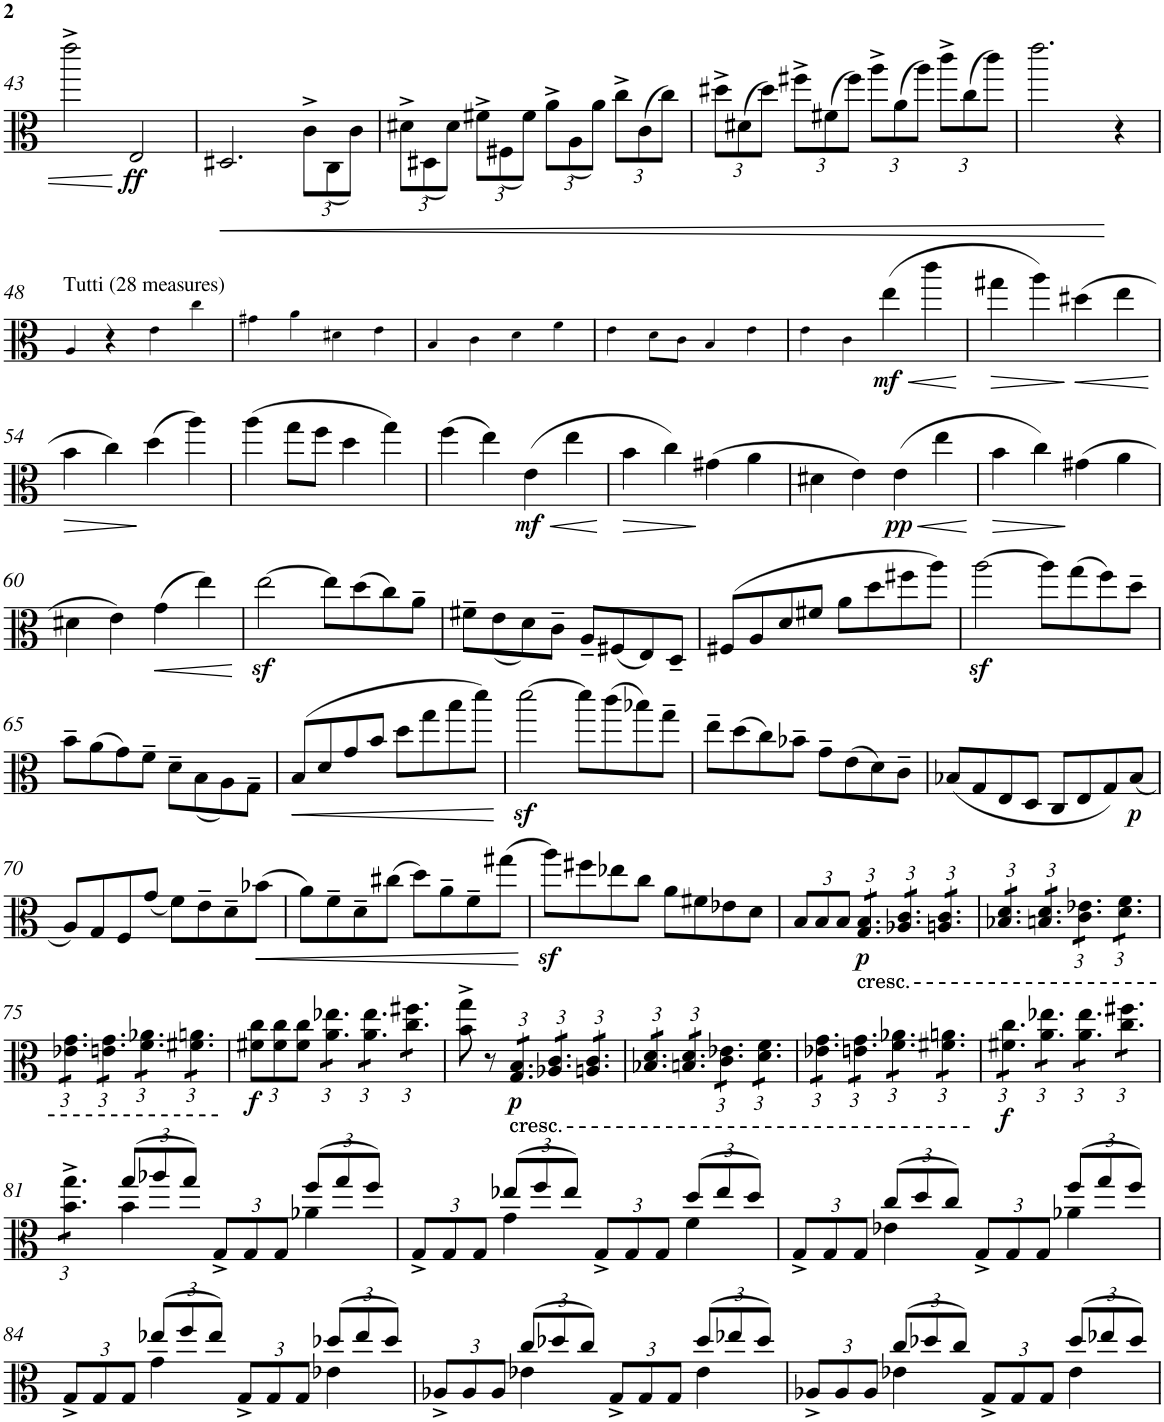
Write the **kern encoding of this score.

**kern	**dynam
*part1	*part1
*staff1	*staff1
*I"Viola	*
*I'Vla.	*
!!LO:PB:g=z
*clefC3	*
*k[]	*
*M2/2	*
*met(c|)	*
=43	=43
2eee^\	.
!	!LO:DY:b
2E/	ff
=44	=44
!	!LO:HP:b
2.D#X/	<
*Xbrackettup	*
12c^\L	.
(<12C\	.
12c\J)	.
=45	=45
12d#X^\L	.
(<12D#X\	.
12d#\J)	.
12f#X^\L	.
(<12F#X\	.
12f#\J)	.
12a^\L	.
(<12A\	.
12a\J)	.
12cc^\L	.
(>12c\	.
12cc\J)	.
=46	=46
12dd#X^\L	.
(>12d#X\	.
12dd#\J)	.
12ff#X^\L	.
(>12f#X\	.
12ff#\J)	.
12aa^\L	.
(>12a\	.
12aa\J)	.
12ccc^\L	.
(>12cc\	.
12ccc\J)	.
=47	=47
2.eee\	.
4r	[
!!LO:LB:g=z
=48	=48
!LO:TX:a:t=Tutti (28 measures)	!
4A!/	.
4r	.
4e!\	.
4cc!\	.
=49	=49
4g#X!\	.
4a!\	.
4d#X!\	.
4e!\	.
=50	=50
4B!/	.
4c!\	.
4d!\	.
4f!\	.
=51	=51
4e!\	.
8d!\L	.
8c!\J	.
4B!/	.
4e!\	.
=52	=52
4e!\	.
4c!\	.
!	!LO:HP:b
!	!LO:DY:n=1:b
(>4ee\	< mf
4ccc\	.
.	[
=53	=53
!	!LO:HP:b
4gg#X\	>
4aa\)	.
!	!LO:HP:n=1:b
(>4dd#X\	] <
4ee\	.
.	[
!!LO:LB:g=z
=54	=54
!	!LO:HP:b
4b\	>
4cc\)	.
(>4dd\	]
4aa\)	.
=55	=55
(>4aa\	.
8gg\L	.
8ff\J	.
4dd\	.
4gg\)	.
=56	=56
(>4ff\	.
4ee\)	.
!	!LO:HP:b
!	!LO:DY:n=1:b
(>4e\	< mf
4ee\	.
.	[
=57	=57
!	!LO:HP:b
4b\	>
4cc\)	.
(>4g#X\	]
4a\	.
=58	=58
4d#X\	.
4e\)	.
!	!LO:HP:b
!	!LO:DY:n=1:b
(>4e\	< pp
4ee\	.
.	[
=59	=59
!	!LO:HP:b
4b\	>
4cc\)	.
(>4g#X\	]
4a\	.
!!LO:LB:g=z
=60	=60
4d#X\	.
4e\)	.
!	!LO:HP:b
(>4g\	<
4ee\)	.
.	[
=61	=61
[2eez<\	.
8ee\L]	.
(>8dd\	.
8cc\)	.
8a~\J	.
=62	=62
8f#X~\L	.
(<8e\	.
8d\)	.
8c~\J	.
8A~/L	.
(<8F#X/	.
8E/)	.
8D~/J	.
=63	=63
(>8F#X/L	.
8A/	.
8d/	.
8f#X/J	.
8a\L	.
8dd\	.
8ff#X\	.
8aa\J)	.
=64	=64
[2aaz<\	.
8aa\L]	.
(>8gg\	.
8ff\)	.
8dd~\J	.
!!LO:LB:g=z
=65	=65
8b~\L	.
(>8a\	.
8g\)	.
8f~\J	.
8d~\L	.
(<8B\	.
8A\)	.
8G~\J	.
=66	=66
!	!LO:HP:b
(>8B/L	<
8d/	.
8g/	.
8b/J	.
8dd\L	.
8gg\	.
8bb\	.
8ddd\J)	.
.	[
=67	=67
[2dddz<\	.
8ddd\L]	.
(>8ccc\	.
8bb-X\)	.
8gg~\J	.
=68	=68
8ee~\L	.
(>8dd\	.
8cc\)	.
8b-X~\J	.
8g~\L	.
(>8e\	.
8d\)	.
8c~\J	.
=69	=69
(<8B-X/L	.
8G/	.
8E/	.
8D/J	.
8C/L	.
8E/	.
8G/)	.
!	!LO:DY:b
(<8B-/J	p
!!LO:LB:g=z
=70	=70
8A/L)	.
8G/	.
8F/	.
(<8g/J	.
8f\L)	.
8e~\	.
8d~\	.
!	!LO:HP:b
(>8b-X\J	<
=71	=71
8a\L)	.
8f~\	.
8d~\	.
(>8cc#X\J	.
8dd\L)	.
8a~\	.
8f~\	.
(>8gg#X\J	.
.	[
=72	=72
8aaz<\L)	.
8ff#X\	.
8ee-X\	.
8cc\J	.
8a\L	.
8f#X\	.
8e-X\	.
8d\J	.
=73	=73
12B/L	.
12B/	.
12B/J	.
!LO:TX:b:t=cresc.	!
!LO:TX:b:t=cresc.	!
!	!LO:DY:b
*tremolo	*
12G/ 12B/L	p
12G/ 12B/	.
12G/ 12B/J	.
12A-X/ 12c/L	.
12A-X/ 12c/	.
12A-X/ 12c/J	.
12An/ 12c/L	.
12An/ 12c/	.
12An/ 12c/J	.
=74	=74
12B-X/ 12d/L	.
12B-X/ 12d/	.
12B-X/ 12d/J	.
12Bn/ 12d/L	.
12Bn/ 12d/	.
12Bn/ 12d/J	.
12c\ 12e-X\L	.
12c\ 12e-X\	.
12c\ 12e-X\J	.
12d\ 12f\L	.
12d\ 12f\	.
12d\ 12f\J	.
!!LO:LB:g=z
=75	=75
12e-X\ 12g\L	.
12e-X\ 12g\	.
12e-X\ 12g\J	.
12en\ 12g\L	.
12en\ 12g\	.
12en\ 12g\J	.
12f\ 12a-X\L	.
12f\ 12a-X\	.
12f\ 12a-X\J	.
12f#X\ 12an\L	.
12f#X\ 12an\	.
12f#X\ 12an\J	.
*Xtremolo	*
=76	=76
!	!LO:DY:b
12f#X\ 12cc\L	f
12f#\ 12cc\	.
12f#\ 12cc\J	.
*tremolo	*
12a\ 12ee-X\L	.
12a\ 12ee-X\	.
12a\ 12ee-X\J	.
12a\ 12ee-\L	.
12a\ 12ee-\	.
12a\ 12ee-\J	.
12cc\ 12ff#X\L	.
12cc\ 12ff#X\	.
12cc\ 12ff#X\J	.
*Xtremolo	*
=77	=77
8b\^ 8gg\^	.
8r	.
!LO:TX:b:t=cresc.	!
!LO:TX:b:t=cresc.	!
!	!LO:DY:b
*tremolo	*
12G/ 12B/L	p
12G/ 12B/	.
12G/ 12B/J	.
12A-X/ 12c/L	.
12A-X/ 12c/	.
12A-X/ 12c/J	.
12An/ 12c/L	.
12An/ 12c/	.
12An/ 12c/J	.
=78	=78
12B-X/ 12d/L	.
12B-X/ 12d/	.
12B-X/ 12d/J	.
12Bn/ 12d/L	.
12Bn/ 12d/	.
12Bn/ 12d/J	.
12c\ 12e-X\L	.
12c\ 12e-X\	.
12c\ 12e-X\J	.
12d\ 12f\L	.
12d\ 12f\	.
12d\ 12f\J	.
=79	=79
12e-X\ 12g\L	.
12e-X\ 12g\	.
12e-X\ 12g\J	.
12en\ 12g\L	.
12en\ 12g\	.
12en\ 12g\J	.
12f\ 12a-X\L	.
12f\ 12a-X\	.
12f\ 12a-X\J	.
12f#X\ 12an\L	.
12f#X\ 12an\	.
12f#X\ 12an\J	.
=80	=80
!	!LO:DY:b
12f#X\ 12cc\L	f
12f#X\ 12cc\	.
12f#X\ 12cc\J	.
12a\ 12ee-X\L	.
12a\ 12ee-X\	.
12a\ 12ee-X\J	.
12a\ 12ee-\L	.
12a\ 12ee-\	.
12a\ 12ee-\J	.
12cc\ 12ff#X\L	.
12cc\ 12ff#X\	.
12cc\ 12ff#X\J	.
!!LO:LB:g=z
=81	=81
*^	*
12b\^ 12gg\^L	4ryy	.
12b\^ 12gg\^	.	.
12b\^ 12gg\^J	.	.
*Xtremolo	*	*
(>12gg/L	4b\	.
12aa-X/	.	.
12gg/J)	.	.
12G^/L	4ryy	.
12G/	.	.
12G/J	.	.
(>12ff/L	4a-X\	.
12gg/	.	.
12ff/J)	.	.
=82	=82	=82
12G^/L	4ryy	.
12G/	.	.
12G/J	.	.
(>12ee-X/L	4g\	.
12ff/	.	.
12ee-/J)	.	.
12G^/L	4ryy	.
12G/	.	.
12G/J	.	.
(>12dd/L	4f\	.
12ee-/	.	.
12dd/J)	.	.
=83	=83	=83
12G^/L	4ryy	.
12G/	.	.
12G/J	.	.
(>12cc/L	4e-X\	.
12dd/	.	.
12cc/J)	.	.
12G^/L	4ryy	.
12G/	.	.
12G/J	.	.
(>12ff/L	4a-X\	.
12gg/	.	.
12ff/J)	.	.
!!LO:LB:g=z	!!
=84	=84	=84
12G^/L	4ryy	.
12G/	.	.
12G/J	.	.
(>12ee-X/L	4g\	.
12ff/	.	.
12ee-/J)	.	.
12G^/L	4ryy	.
12G/	.	.
12G/J	.	.
(>12dd-X/L	4e-X\	.
12ee-/	.	.
12dd-/J)	.	.
=85	=85	=85
12A-X^/L	4ryy	.
12A-/	.	.
12A-/J	.	.
(>12cc/L	4e-X\	.
12dd-X/	.	.
12cc/J)	.	.
12G^/L	4ryy	.
12G/	.	.
12G/J	.	.
(>12dd-/L	4e-\	.
12ee-X/	.	.
12dd-/J)	.	.
=86	=86	=86
12A-X^/L	4ryy	.
12A-/	.	.
12A-/J	.	.
(>12cc/L	4e-X\	.
12dd-X/	.	.
12cc/J)	.	.
12G^/L	4ryy	.
12G/	.	.
12G/J	.	.
(>12dd-/L	4e-\	.
12ee-X/	.	.
12dd-/J)	.	.
*v	*v	*
=	=
*-	*-
